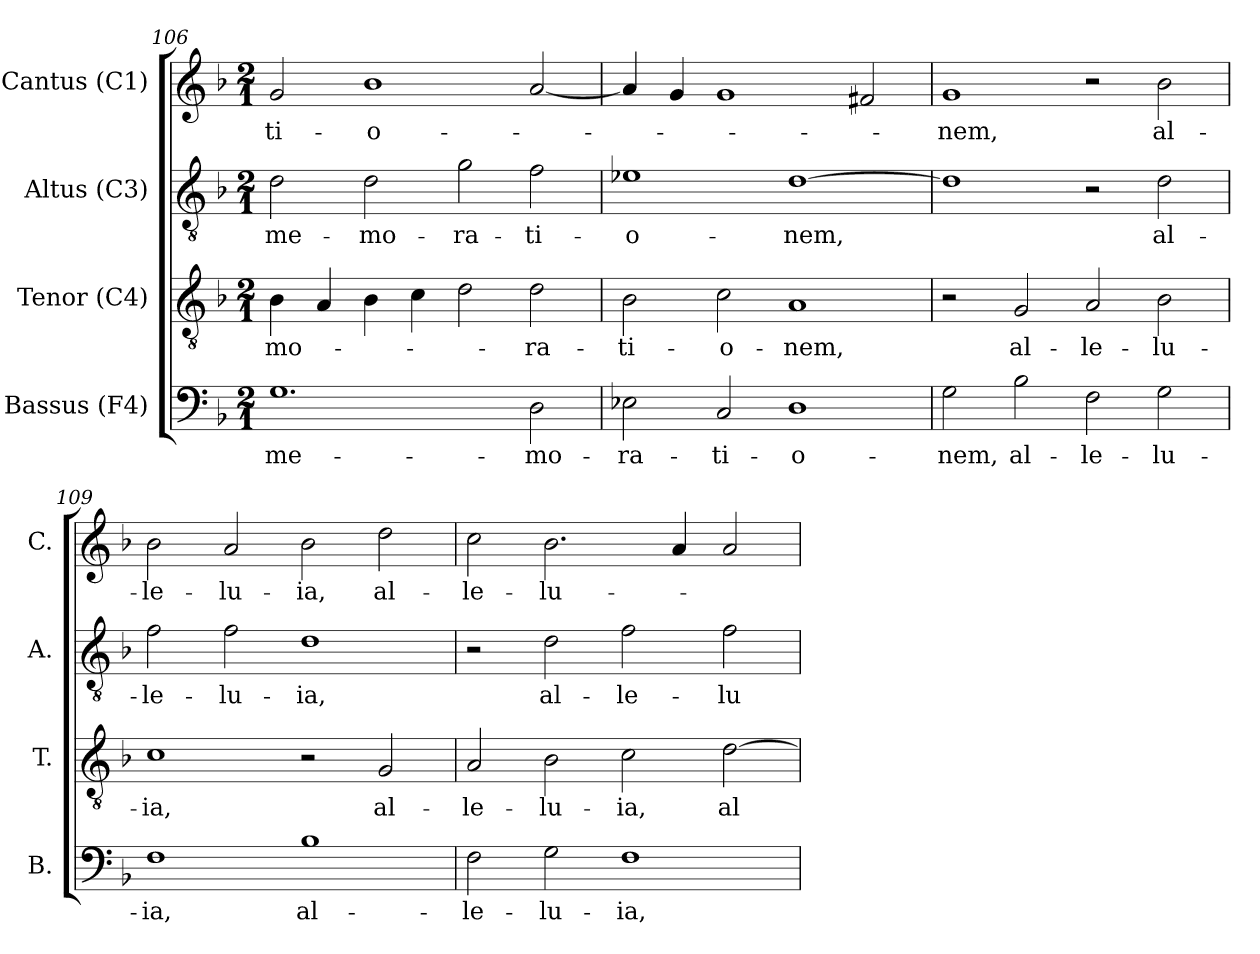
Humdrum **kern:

**kern	**text	**kern	**text	**kern	**text	**kern	**text
*part4	*part4	*part3	*part3	*part2	*part2	*part1	*part1
*staff4	*staff4	*staff3	*staff3	*staff2	*staff2	*staff1	*staff1
*I"Bassus (F4)	*	*I"Tenor (C4)	*	*I"Altus (C3)	*	*I"Cantus (C1)	*
*I'B.	*	*I'T.	*	*I'A.	*	*I'C.	*
*clefF4	*	*clefGv2	*	*clefGv2	*	*clefG2	*
*	*	*ITrd7c12	*	*ITrd7c12	*	*	*
*k[b-]	*	*k[b-]	*	*k[b-]	*	*k[b-]	*
*F:	*	*F:	*	*F:	*	*F:	*
*M2/1	*	*M2/1	*	*M2/1	*	*M2/1	*
=106	=106	=106	=106	=106	=106	=106	=106
!	!LO:LY:b:color=#000000	!	!	!	!	!	!
!	!	!	!LO:LY:b:color=#000000	!	!	!	!
!	!	!	!	!	!LO:LY:b:color=#000000	!	!
!	!	!	!	!	!	!	!LO:LY:b:color=#000000
1.Gi	-me-	4BB-i\	-mo-	2Di\	-me-	2gi/	-ti-
.	.	4AAi/	.	.	.	.	.
!	!	!	!	!	!LO:LY:b:color=#000000	!	!
!	!	!	!	!	!	!	!LO:LY:b:color=#000000
.	.	4BB-i\	.	2Di\	-mo-	1b-i	-o-
.	.	4Ci\	.	.	.	.	.
!	!	!	!	!	!LO:LY:b:color=#000000	!	!
.	.	2Di\	.	2Gi\	-ra-	.	.
!	!LO:LY:b:color=#000000	!	!	!	!	!	!
!	!	!	!LO:LY:b:color=#000000	!	!	!	!
!	!	!	!	!	!LO:LY:b:color=#000000	!	!
2Di\	-mo-	2Di\	-ra-	2Fi\	-ti-	[2ai/	.
=107	=107	=107	=107	=107	=107	=107	=107
!	!LO:LY:b:color=#000000	!	!	!	!	!	!
!	!	!	!LO:LY:b:color=#000000	!	!	!	!
!	!	!	!	!	!LO:LY:b:color=#000000	!	!
2E-Xi\	-ra-	2BB-i\	-ti-	1E-Xi	-o-	4ai/]	.
.	.	.	.	.	.	4gi/	.
!	!LO:LY:b:color=#000000	!	!	!	!	!	!
!	!	!	!LO:LY:b:color=#000000	!	!	!	!
2Ci/	-ti-	2Ci\	-o-	.	.	1gi	.
!	!LO:LY:b:color=#000000	!	!	!	!	!	!
!	!	!	!LO:LY:b:color=#000000	!	!	!	!
!	!	!	!	!	!LO:LY:b:color=#000000	!	!
1Di	-o-	1AAi	-nem,	[1Di	-nem,	.	.
.	.	.	.	.	.	2f#i/	.
!!LO:LB:g=z
=108	=108	=108	=108	=108	=108	=108	=108
!	!LO:LY:b:color=#000000	!	!	!	!	!	!
!	!	!	!	!	!	!	!LO:LY:b:color=#000000
2Gi\	-nem,	2r	.	1Di]	.	1gi	-nem,
!	!LO:LY:b:color=#000000	!	!	!	!	!	!
!	!	!	!LO:LY:b:color=#000000	!	!	!	!
2B-i\	al-	2GGi/	al-	.	.	.	.
!	!LO:LY:b:color=#000000	!	!	!	!	!	!
!	!	!	!LO:LY:b:color=#000000	!	!	!	!
2Fi\	-le-	2AAi/	-le-	2r	.	2r	.
!	!LO:LY:b:color=#000000	!	!	!	!	!	!
!	!	!	!LO:LY:b:color=#000000	!	!	!	!
!	!	!	!	!	!LO:LY:b:color=#000000	!	!
!	!	!	!	!	!	!	!LO:LY:b:color=#000000
2Gi\	-lu-	2BB-i\	-lu-	2Di\	al-	2b-i\	al-
=109	=109	=109	=109	=109	=109	=109	=109
!	!LO:LY:b:color=#000000	!	!	!	!	!	!
!	!	!	!LO:LY:b:color=#000000	!	!	!	!
!	!	!	!	!	!LO:LY:b:color=#000000	!	!
!	!	!	!	!	!	!	!LO:LY:b:color=#000000
1Fi	-ia,	1Ci	-ia,	2Fi\	-le-	2b-i\	-le-
!	!	!	!	!	!LO:LY:b:color=#000000	!	!
!	!	!	!	!	!	!	!LO:LY:b:color=#000000
.	.	.	.	2Fi\	-lu-	2ai/	-lu-
!	!LO:LY:b:color=#000000	!	!	!	!	!	!
!	!	!	!	!	!LO:LY:b:color=#000000	!	!
!	!	!	!	!	!	!	!LO:LY:b:color=#000000
1B-i	al-	2r	.	1Di	-ia,	2b-i\	-ia,
!	!	!	!LO:LY:b:color=#000000	!	!	!	!
!	!	!	!	!	!	!	!LO:LY:b:color=#000000
.	.	2GGi/	al-	.	.	2ddi\	al-
=110	=110	=110	=110	=110	=110	=110	=110
!	!LO:LY:b:color=#000000	!	!	!	!	!	!
!	!	!	!LO:LY:b:color=#000000	!	!	!	!
!	!	!	!	!	!	!	!LO:LY:b:color=#000000
2Fi\	-le-	2AAi/	-le-	2r	.	2cci\	-le-
!	!LO:LY:b:color=#000000	!	!	!	!	!	!
!	!	!	!LO:LY:b:color=#000000	!	!	!	!
!	!	!	!	!	!LO:LY:b:color=#000000	!	!
!	!	!	!	!	!	!	!LO:LY:b:color=#000000
2Gi\	-lu-	2BB-i\	-lu-	2Di\	al-	2.b-i\	-lu-
!	!LO:LY:b:color=#000000	!	!	!	!	!	!
!	!	!	!LO:LY:b:color=#000000	!	!	!	!
!	!	!	!	!	!LO:LY:b:color=#000000	!	!
1Fi	-ia,	2Ci\	-ia,	2Fi\	-le-	.	.
.	.	.	.	.	.	4ai/	.
!	!	!	!LO:LY:b:color=#000000	!	!	!	!
!	!	!	!	!	!LO:LY:b:color=#000000	!	!
.	.	[2Di\	al-	2Fi\	-lu-	2ai/	.
=	=	=	=	=	=	=	=
*-	*-	*-	*-	*-	*-	*-	*-
